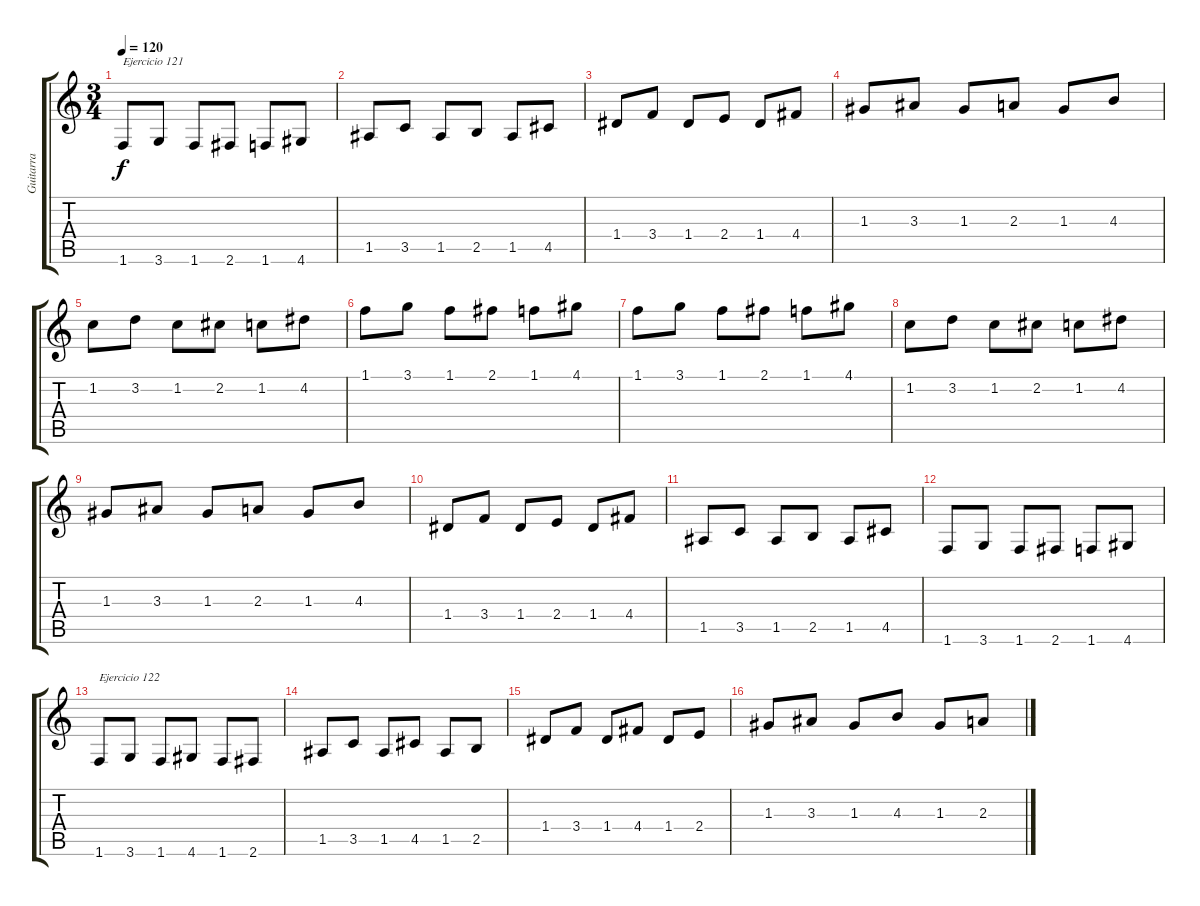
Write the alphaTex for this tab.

\track ("Guitarra" "Guitarra") {instrument acousticguitarnylon}
\staff {score tabs}
\tuning (E4 B3 G3 D3 A2 E2) {hide}
\ts (3 4)
\tempo 120
\clef g2
\ks c
1.6.8{txt "Ejercicio 121" dy f} 3.6.8 1.6.8 2.6.8 1.6.8 4.6.8 |
1.5.8 3.5.8 1.5.8 2.5.8 1.5.8 4.5.8 |
1.4.8 3.4.8 1.4.8 2.4.8 1.4.8 4.4.8 |
1.3.8 3.3.8 1.3.8 2.3.8 1.3.8 4.3.8 |
1.2.8 3.2.8 1.2.8 2.2.8 1.2.8 4.2.8 |
1.1.8 3.1.8 1.1.8 2.1.8 1.1.8 4.1.8 |
1.1.8 3.1.8 1.1.8 2.1.8 1.1.8 4.1.8 |
1.2.8 3.2.8 1.2.8 2.2.8 1.2.8 4.2.8 |
1.3.8 3.3.8 1.3.8 2.3.8 1.3.8 4.3.8 |
1.4.8 3.4.8 1.4.8 2.4.8 1.4.8 4.4.8 |
1.5.8 3.5.8 1.5.8 2.5.8 1.5.8 4.5.8 |
1.6.8 3.6.8 1.6.8 2.6.8 1.6.8 4.6.8 |
1.6.8{txt "Ejercicio 122"} 3.6.8 1.6.8 4.6.8 1.6.8 2.6.8 |
1.5.8 3.5.8 1.5.8 4.5.8 1.5.8 2.5.8 |
1.4.8 3.4.8 1.4.8 4.4.8 1.4.8 2.4.8 |
1.3.8 3.3.8 1.3.8 4.3.8 1.3.8 2.3.8
